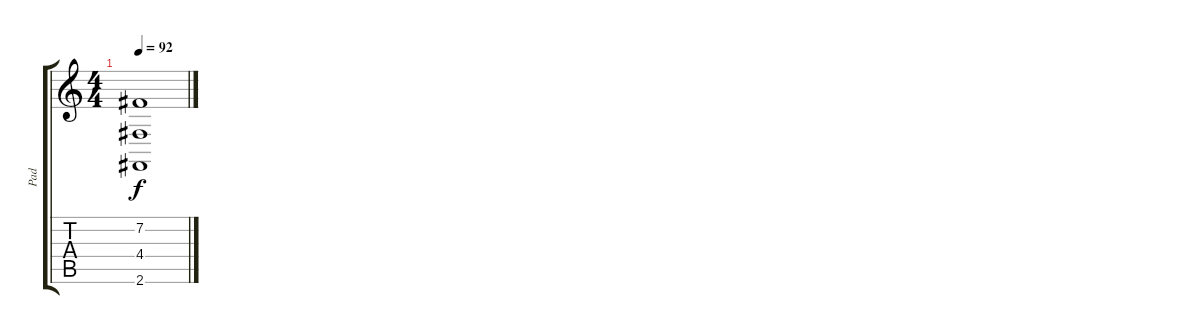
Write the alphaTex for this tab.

\track ("Pad" "Pad") {instrument cello}
\staff {score tabs}
\tuning (E4 B3 G3 D3 A2 E2) {hide}
\ts (4 4)
\tempo 92
\clef g2
\ks c
(7.2{t} 4.4{t} 2.6{t}).1{dy f volume 1}
